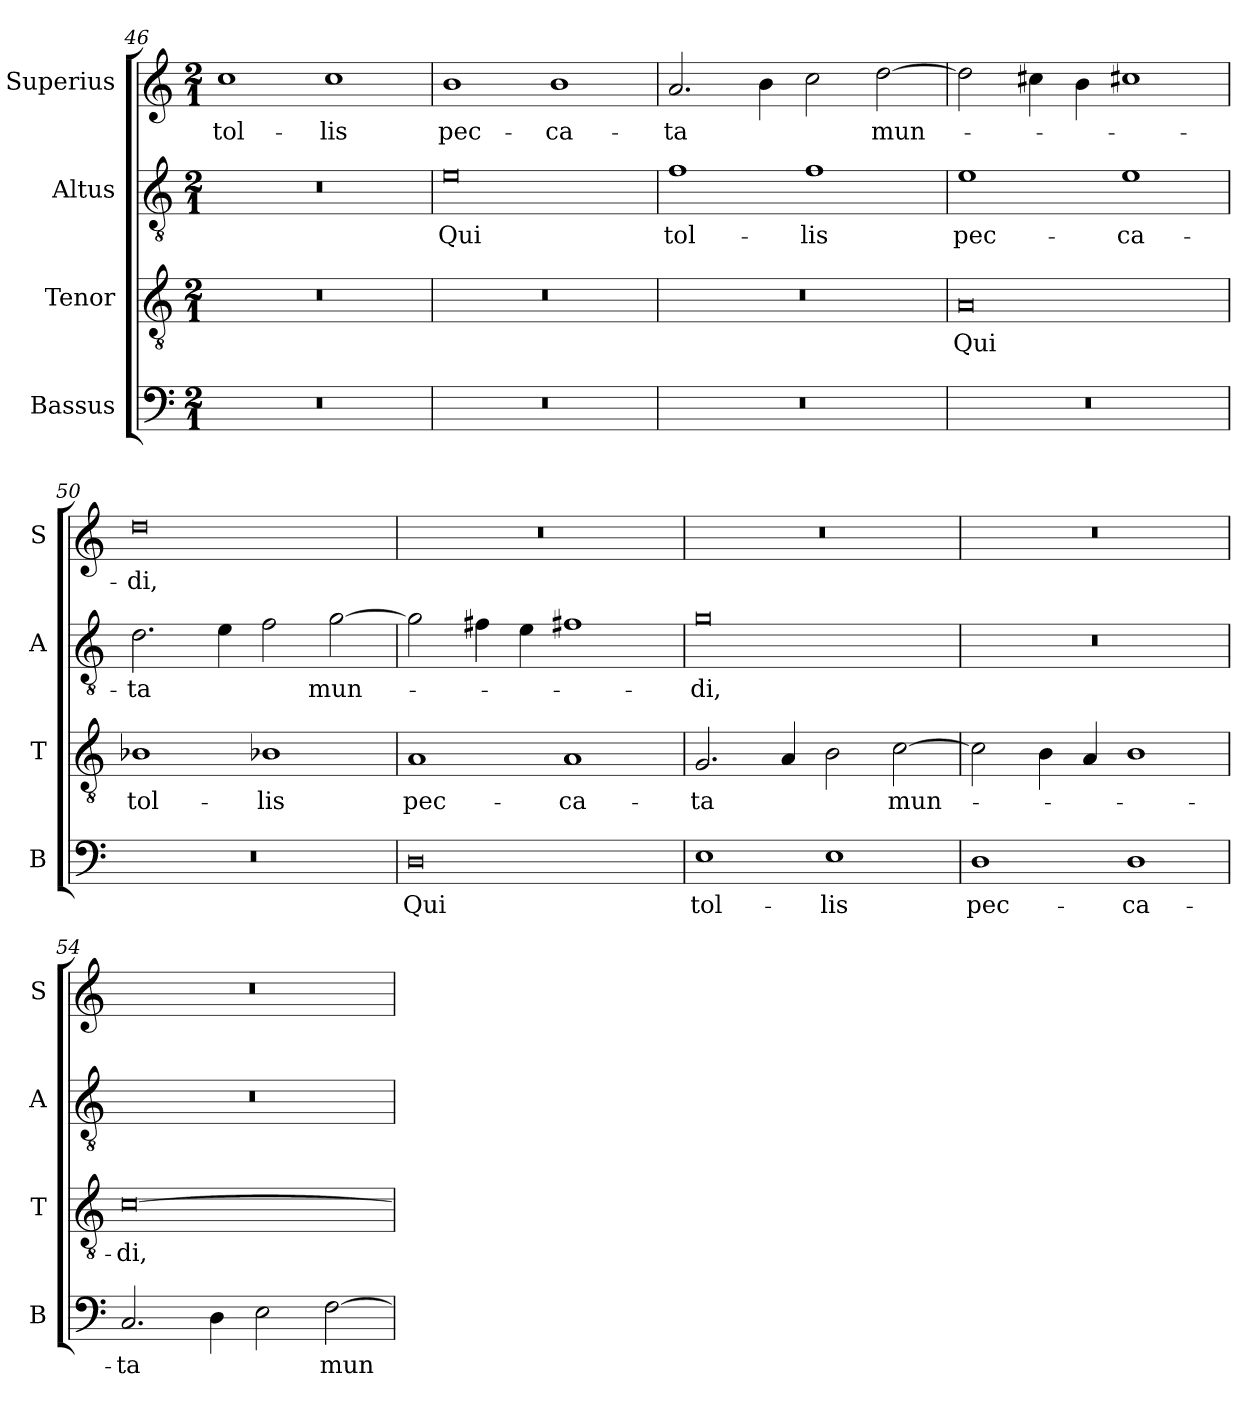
**kern	**text	**kern	**text	**kern	**text	**kern	**text
*part4	*part4	*part3	*part3	*part2	*part2	*part1	*part1
*staff4	*staff4	*staff3	*staff3	*staff2	*staff2	*staff1	*staff1
*I"Bassus	*	*I"Tenor	*	*I"Altus	*	*I"Superius	*
*I'B	*	*I'T	*	*I'A	*	*I'S	*
*clefF4	*	*clefGv2	*	*clefGv2	*	*clefG2	*
*k[]	*	*k[]	*	*k[]	*	*k[]	*
*M2/1	*	*M2/1	*	*M2/1	*	*M2/1	*
=46	=46	=46	=46	=46	=46	=46	=46
0r	.	0r	.	0r	.	1cc	tol-
.	.	.	.	.	.	1cc	-lis
=47	=47	=47	=47	=47	=47	=47	=47
0r	.	0r	.	0e	Qui	1b	pec-
.	.	.	.	.	.	1b	-ca-
=48	=48	=48	=48	=48	=48	=48	=48
0r	.	0r	.	1f	tol-	2.a/	-ta
.	.	.	.	.	.	4b\	.
.	.	.	.	1f	-lis	2cc\	.
.	.	.	.	.	.	[2dd\	mun-
=49	=49	=49	=49	=49	=49	=49	=49
0r	.	0A	Qui	1e	pec-	2dd\]	.
.	.	.	.	.	.	4cc#X\	.
.	.	.	.	.	.	4b\	.
.	.	.	.	1e	-ca-	1cc#X	.
=50	=50	=50	=50	=50	=50	=50	=50
0r	.	1B-X	tol-	2.d\	-ta	0dd	-di,
.	.	.	.	4e\	.	.	.
.	.	1B-X	-lis	2f\	.	.	.
.	.	.	.	[2g\	mun-	.	.
=51	=51	=51	=51	=51	=51	=51	=51
0D	Qui	1A	pec-	2g\]	.	0r	.
.	.	.	.	4f#X\	.	.	.
.	.	.	.	4e\	.	.	.
.	.	1A	-ca-	1f#X	.	.	.
=52	=52	=52	=52	=52	=52	=52	=52
1E	tol-	2.G/	-ta	0g	-di,	0r	.
.	.	4A/	.	.	.	.	.
1E	-lis	2B\	.	.	.	.	.
.	.	[2c\	mun-	.	.	.	.
=53	=53	=53	=53	=53	=53	=53	=53
1D	pec-	2c\]	.	0r	.	0r	.
.	.	4B\	.	.	.	.	.
.	.	4A/	.	.	.	.	.
1D	-ca-	1B	.	.	.	.	.
=54	=54	=54	=54	=54	=54	=54	=54
2.C/	-ta	[0c	-di,	0r	.	0r	.
4D\	.	.	.	.	.	.	.
2E\	.	.	.	.	.	.	.
[2F\	mun-	.	.	.	.	.	.
=	=	=	=	=	=	=	=
*-	*-	*-	*-	*-	*-	*-	*-
